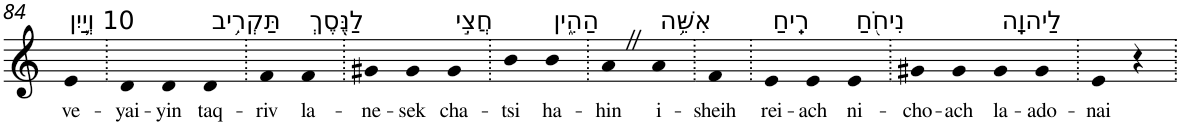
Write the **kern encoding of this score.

**kern	**text
*part1	*part1
*staff1	*staff1
*I"Piano	*
*I'Pno	*
!!LO:PB:g=z
*clefG2	*
*k[]	*
=84	=84
!LO:TX:a:t=10 וְיַ֛יִן	!
!	!LO:LY:b
4e	ve-
=85.	=85.
!	!LO:LY:b
4d	-yai-
!	!LO:LY:b
4d	-yin
!LO:TX:a:t=תַּקְרִ֥יב	!
!	!LO:LY:b
4d	taq-
=86.	=86.
!	!LO:LY:b
4f	-riv
!LO:TX:a:t=לַנֶּ֖סֶךְ	!
!	!LO:LY:b
4f	la-
=87.	=87.
!	!LO:LY:b
4g#X	-ne-
!	!LO:LY:b
4g#	-sek
!LO:TX:a:t=חֲצִ֣י	!
!	!LO:LY:b
4g#	cha-
=88.	=88.
!	!LO:LY:b
4b	-tsi
!LO:TX:a:t=הַהִ֑ין	!
!	!LO:LY:b
4b	ha-
=89.	=89.
!	!LO:LY:b
4aZ	-hin
!LO:TX:a:t=אִשֵּׁ֥ה	!
!	!LO:LY:b
4a	i-
=90.	=90.
!	!LO:LY:b
4f	-sheih
=91.	=91.
!LO:TX:a:t=רֵֽיחַ	!
!	!LO:LY:b
4e	rei-
!	!LO:LY:b
4e	-ach
!LO:TX:a:t=נִיחֹ֖חַ	!
!	!LO:LY:b
4e	ni-
=92.	=92.
!	!LO:LY:b
4g#X	-cho-
!	!LO:LY:b
4g#	-ach
!LO:TX:a:t=לַיהוָֽה	!
!	!LO:LY:b
4g#	la-
!	!LO:LY:b
4g#	-ado-
=93.	=93.
!	!LO:LY:b
4e	-nai
4r	.
=.	=.
*-	*-
